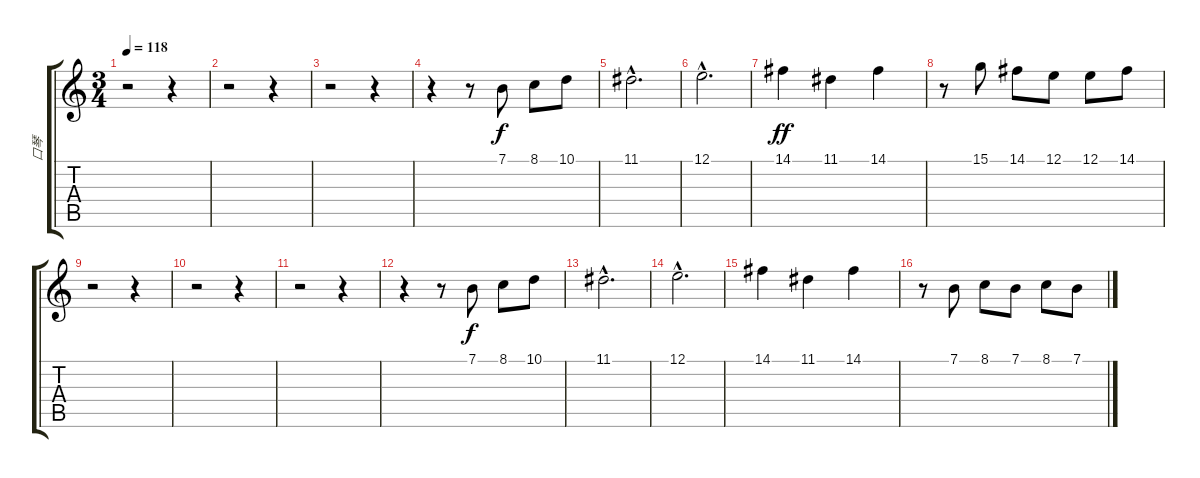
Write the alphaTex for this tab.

\track ("口琴" "口琴") {instrument harmonica}
\staff {score tabs}
\tuning (E4 B3 G3 D3 A2 E2) {hide}
\ts (3 4)
\tempo 118
\clef g2
\ks c
r.2{dy f} r.4 |
r.2 r.4 |
r.2 r.4 |
r.4 r.8 7.1.8 8.1.8 10.1.8 |
11.1{hac}.2{d} |
12.1{hac}.2{d} |
14.1.4{dy ff} 11.1.4 14.1.4 |
r.8 15.1.8 14.1.8 12.1.8 12.1.8 14.1.8 |
r.2 r.4 |
r.2 r.4 |
r.2 r.4 |
r.4 r.8 7.1.8{dy f} 8.1.8 10.1.8 |
11.1{hac}.2{d} |
12.1{hac}.2{d} |
14.1.4 11.1.4 14.1.4 |
r.8 7.1.8 8.1.8 7.1.8 8.1.8 7.1.8
